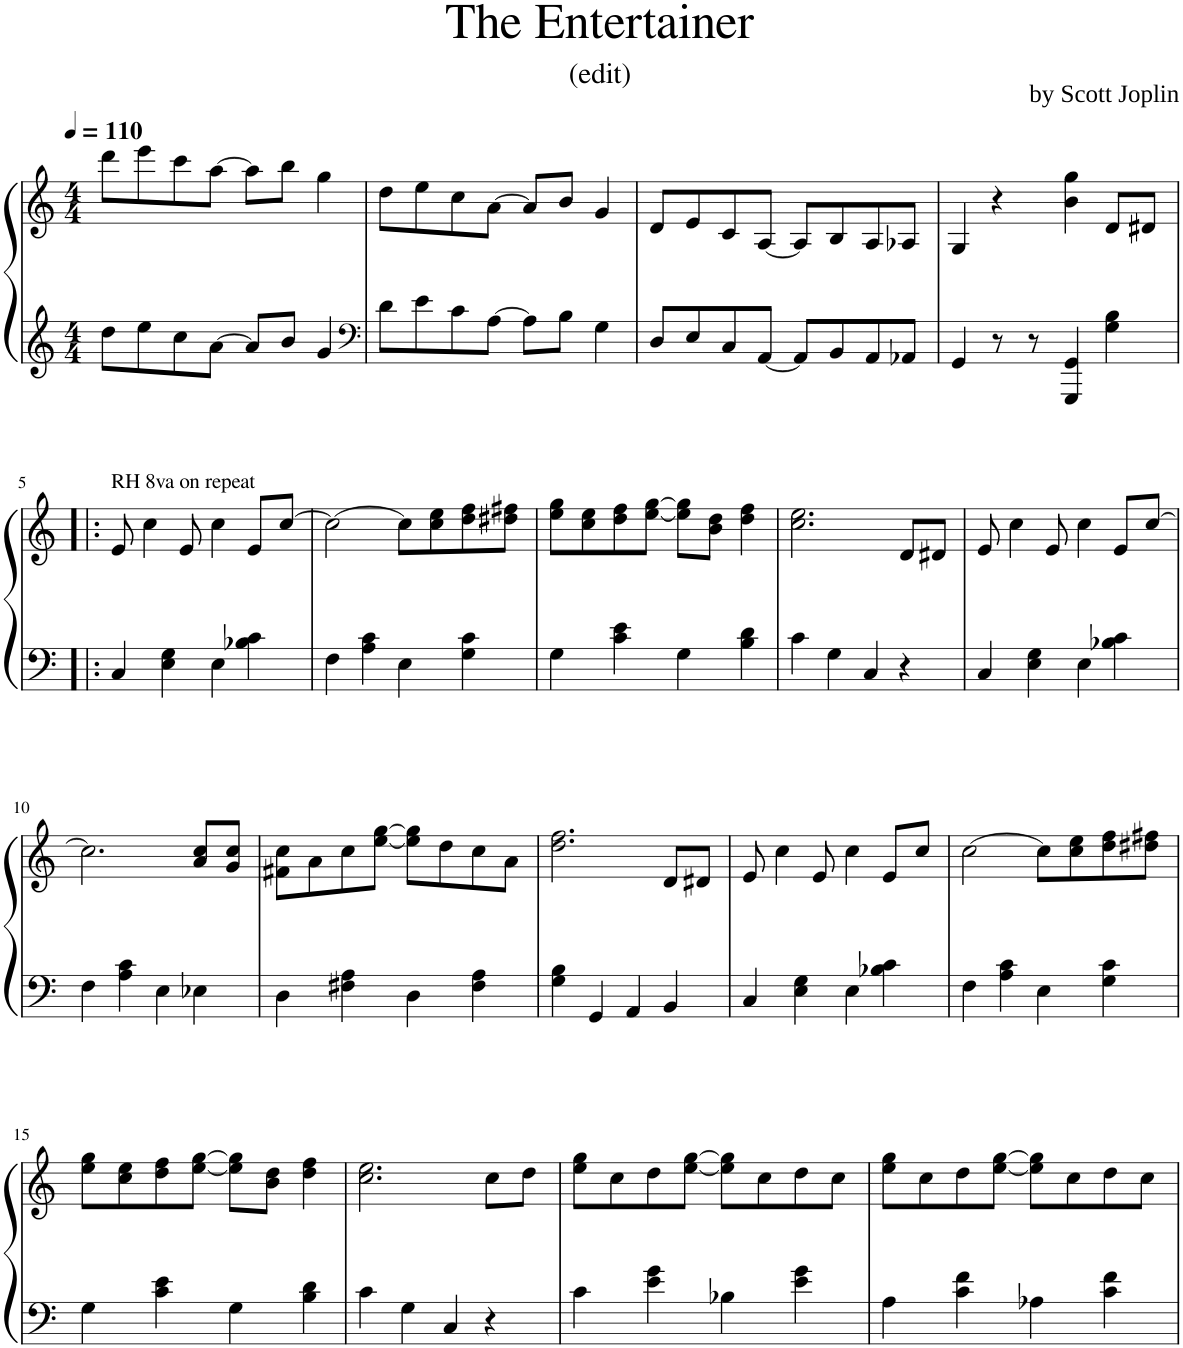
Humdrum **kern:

**kern	**kern
*part1	*part1
*staff2	*staff1
*I"Piano	*
*I'Pno	*
*clefG2	*clefG2
*k[]	*k[]
*M4/4	*M4/4
*MM110	*MM110
=1	=1
8dd\L	8ddd\L
8ee\	8eee\
8cc\	8ccc\
[8a\J	[8aa\J
8a/L]	8aa\L]
8b/J	8bb\J
4g/	4gg\
=2	=2
*clefF4	*
8d\L	8dd\L
8e\	8ee\
8c\	8cc\
[8A\J	[8a\J
8A\L]	8a/L]
8B\J	8b/J
4G\	4g/
=3	=3
8D/L	8d/L
8E/	8e/
8C/	8c/
[8AA/J	[8A/J
8AA/L]	8A/L]
8BB/	8B/
8AA/	8A/
8AA-X/J	8A-X/J
=4	=4
4GG/	4G/
8r	4r
8r	.
4GGG/ 4GG/	4b\ 4gg\
4G\ 4B\	8d/L
.	8d#X/J
!!LO:LB:g=z
=5!|:	=5!|:
!	!LO:TX:a:t=RH 8va on repeat
4C/	8e/
.	4cc\
4E\ 4G\	.
.	8e/
4E\	4cc\
4B-X\ 4c\	8e/L
.	[8cc/J
=6	=6
4F\	2cc\_
4A\ 4c\	.
4E\	8cc\L]
.	8cc\ 8ee\
4G\ 4c\	8dd\ 8ff\
.	8dd#X\ 8ff#X\J
=7	=7
4G\	8ee\ 8gg\L
.	8cc\ 8ee\
4c\ 4e\	8dd\ 8ff\
.	[8ee\ [8gg\J
4G\	8ee\] 8gg\]L
.	8b\ 8dd\J
4B\ 4d\	4dd\ 4ff\
=8	=8
4c\	2.cc\ 2.ee\
4G\	.
4C/	.
4r	8d/L
.	8d#X/J
=9	=9
4C/	8e/
.	4cc\
4E\ 4G\	.
.	8e/
4E\	4cc\
4B-X\ 4c\	8e/L
.	[8cc/J
!!LO:LB:g=z
=10	=10
4F\	2.cc\]
4A\ 4c\	.
4E\	.
4E-X\	8a/ 8cc/L
.	8g/ 8cc/J
=11	=11
4D\	8f#X\ 8cc\L
.	8a\
4F#X\ 4A\	8cc\
.	[8ee\ [8gg\J
4D\	8ee\] 8gg\]L
.	8dd\
4F#\ 4A\	8cc\
.	8a\J
=12	=12
4G\ 4B\	2.dd\ 2.ff\
4GG/	.
4AA/	.
4BB/	8d/L
.	8d#X/J
=13	=13
4C/	8e/
.	4cc\
4E\ 4G\	.
.	8e/
4E\	4cc\
4B-X\ 4c\	8e/L
.	8cc/J
=14	=14
4F\	[2cc\
4A\ 4c\	.
4E\	8cc\L]
.	8cc\ 8ee\
4G\ 4c\	8dd\ 8ff\
.	8dd#X\ 8ff#X\J
!!LO:LB:g=z
=15	=15
4G\	8ee\ 8gg\L
.	8cc\ 8ee\
4c\ 4e\	8dd\ 8ff\
.	[8ee\ [8gg\J
4G\	8ee\] 8gg\]L
.	8b\ 8dd\J
4B\ 4d\	4dd\ 4ff\
=16	=16
4c\	2.cc\ 2.ee\
4G\	.
4C/	.
4r	8cc\L
.	8dd\J
=17	=17
4c\	8ee\ 8gg\L
.	8cc\
4e\ 4g\	8dd\
.	[8ee\ [8gg\J
4B-X\	8ee\] 8gg\]L
.	8cc\
4e\ 4g\	8dd\
.	8cc\J
=18	=18
4A\	8ee\ 8gg\L
.	8cc\
4c\ 4f\	8dd\
.	[8ee\ [8gg\J
4A-X\	8ee\] 8gg\]L
.	8cc\
4c\ 4f\	8dd\
.	8cc\J
=	=
*-	*-
